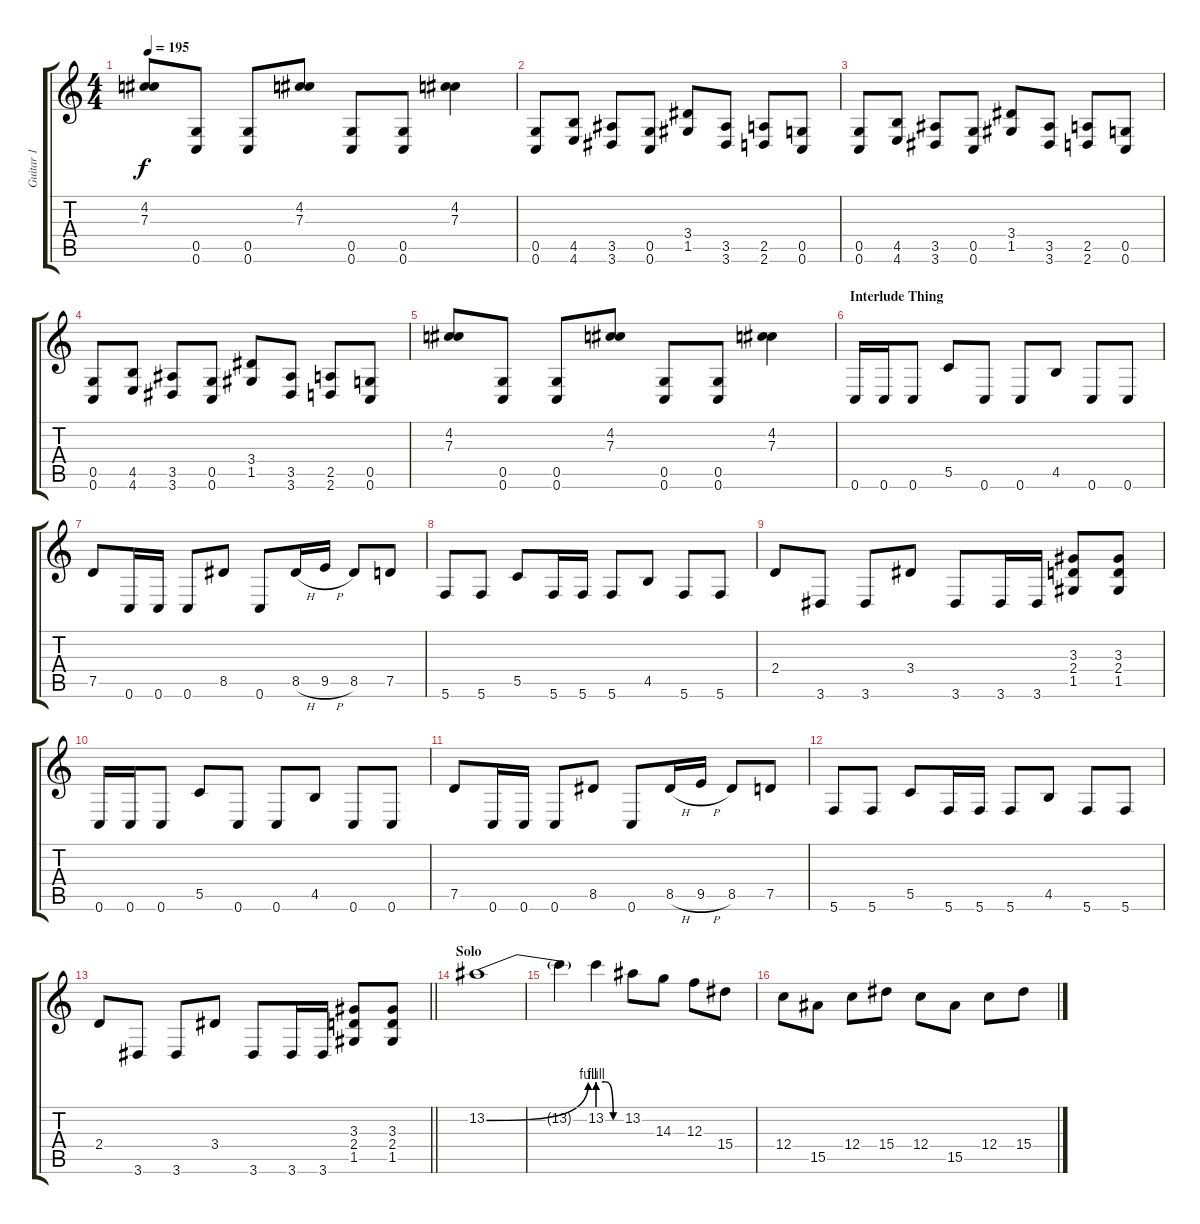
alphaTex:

\track ("Guitar 1" "Guitar 1") {instrument overdrivenguitar}
\staff {score tabs}
\tuning (D4 A3 F3 C3 G2 C2) {hide}
\ts (4 4)
\tempo 195
\clef g2
\ks c
(4.2 7.3).8{dy f} (0.5 0.6).8 (0.5 0.6).8 (4.2 7.3).8 (0.5 0.6).8 (0.5 0.6).8 (4.2 7.3).4 |
(0.5 0.6).8 (4.5 4.6).8 (3.5 3.6).8 (0.5 0.6).8 (3.4 1.5).8 (3.5 3.6).8 (2.5 2.6).8 (0.5 0.6).8 |
(0.5 0.6).8 (4.5 4.6).8 (3.5 3.6).8 (0.5 0.6).8 (3.4 1.5).8 (3.5 3.6).8 (2.5 2.6).8 (0.5 0.6).8 |
(0.5 0.6).8 (4.5 4.6).8 (3.5 3.6).8 (0.5 0.6).8 (3.4 1.5).8 (3.5 3.6).8 (2.5 2.6).8 (0.5 0.6).8 |
(4.2 7.3).8 (0.5 0.6).8 (0.5 0.6).8 (4.2 7.3).8 (0.5 0.6).8 (0.5 0.6).8 (4.2 7.3).4 |
\section ("" "Interlude Thing")
0.6.16 0.6.16 0.6.8 5.5.8 0.6.8 0.6.8 4.5.8 0.6.8 0.6.8 |
7.5.8 0.6.16 0.6.16 0.6.8 8.5.8 0.6.8 8.5{h}.16 9.5{h}.16 8.5.8 7.5.8 |
5.6.8 5.6.8 5.5.8 5.6.16 5.6.16 5.6.8 4.5.8 5.6.8 5.6.8 |
2.4.8 3.6.8 3.6.8 3.4.8 3.6.8 3.6.16 3.6.16 (3.3 2.4 1.5).8 (3.3 2.4 1.5).8 |
0.6.16 0.6.16 0.6.8 5.5.8 0.6.8 0.6.8 4.5.8 0.6.8 0.6.8 |
7.5.8 0.6.16 0.6.16 0.6.8 8.5.8 0.6.8 8.5{h}.16 9.5{h}.16 8.5.8 7.5.8 |
5.6.8 5.6.8 5.5.8 5.6.16 5.6.16 5.6.8 4.5.8 5.6.8 5.6.8 |
\barLineRight lightlight
2.4.8 3.6.8 3.6.8 3.4.8 3.6.8 3.6.16 3.6.16 (3.3 2.4 1.5).8 (3.3 2.4 1.5).8 |
\section ("" "Solo")
13.2{be (bend 0 0 60 4)}.1 |
13.2{t}.4 13.2{be (custom 0 4 20 4 40 0 60 0)}.4 13.2.8 14.3.8 12.3.8 15.4.8 |
12.4.8 15.5.8 12.4.8 15.4.8 12.4.8 15.5.8 12.4.8 15.4.8
